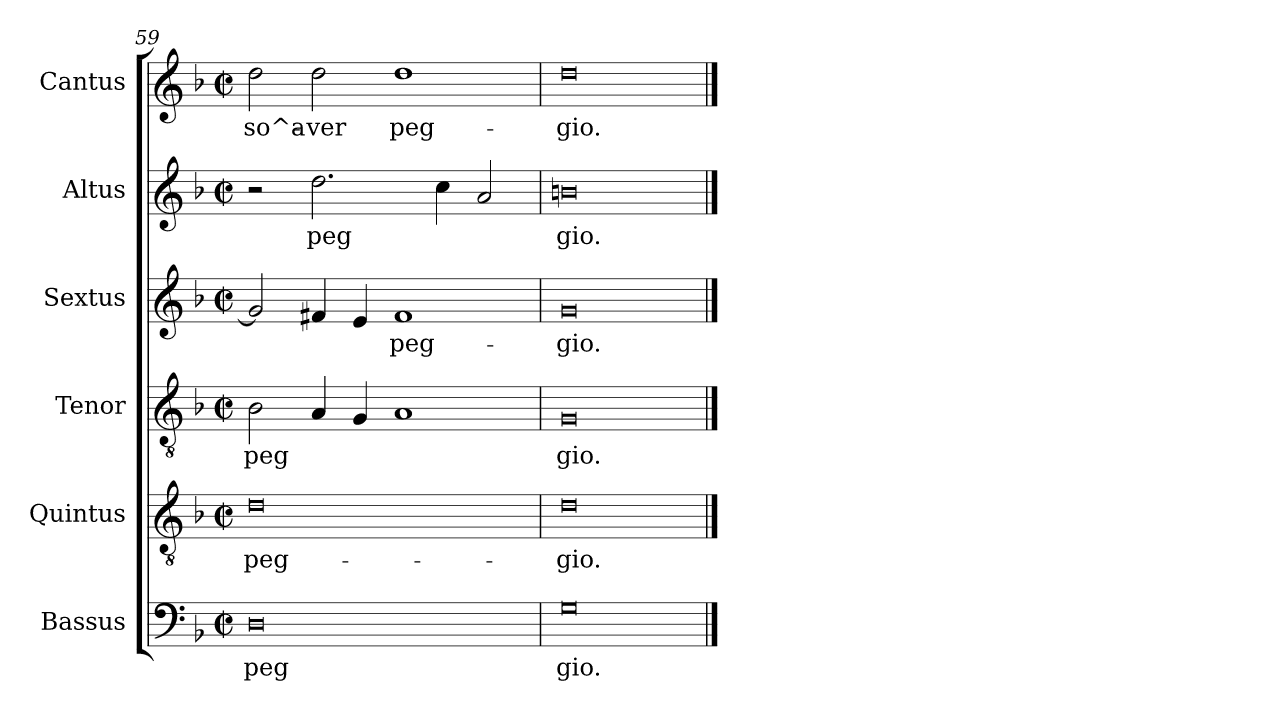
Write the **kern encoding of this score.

**kern	**text	**kern	**text	**kern	**text	**kern	**text	**kern	**text	**kern	**text
*part6	*part6	*part5	*part5	*part4	*part4	*part3	*part3	*part2	*part2	*part1	*part1
*staff6	*staff6	*staff5	*staff5	*staff4	*staff4	*staff3	*staff3	*staff2	*staff2	*staff1	*staff1
*I"Bassus	*	*I"Quintus	*	*I"Tenor	*	*I"Sextus	*	*I"Altus	*	*I"Cantus	*
*clefF4	*	*clefGv2	*	*clefGv2	*	*clefG2	*	*clefG2	*	*clefG2	*
*k[b-]	*	*k[b-]	*	*k[b-]	*	*k[b-]	*	*k[b-]	*	*k[b-]	*
*F:	*	*F:	*	*F:	*	*F:	*	*F:	*	*F:	*
*M2/2	*	*M2/2	*	*M2/2	*	*M2/2	*	*M2/2	*	*M2/2	*
*met(c|)	*	*met(c|)	*	*met(c|)	*	*met(c|)	*	*met(c|)	*	*met(c|)	*
=59	=59	=59	=59	=59	=59	=59	=59	=59	=59	=59	=59
!	!LO:LY:b:cj	!	!LO:LY:b:cj	!	!LO:LY:b:cj	!	!LO:LY:b:cj	!	!	!	!LO:LY:b:cj
0D	peg	0d	peg-	2B-\	peg-	2g/]	.	2r	.	2dd\	-so^a-
!	!	!	!	!	!LO:LY:b:cj	!	!LO:LY:b:cj	!	!LO:LY:b:cj	!	!LO:LY:b:cj
.	.	.	.	4A/	--	4f#X/	.	2.dd\	peg-	2dd\	-ver
!	!	!	!	!	!LO:LY:b:cj	!	!LO:LY:b:cj	!	!	!	!
.	.	.	.	4G/	--	4e/	.	.	.	.	.
!	!	!	!	!	!LO:LY:b:cj	!	!LO:LY:b:cj	!	!	!	!LO:LY:b:cj
.	.	.	.	1A	--	1f#	peg-	.	.	1dd	peg-
!	!	!	!	!	!	!	!	!	!LO:LY:b:cj	!	!
.	.	.	.	.	.	.	.	4cc\	--	.	.
!	!	!	!	!	!	!	!	!	!LO:LY:b:cj	!	!
.	.	.	.	.	.	.	.	2a/	--	.	.
=60	=60	=60	=60	=60	=60	=60	=60	=60	=60	=60	=60
!	!LO:LY:b:cj	!	!LO:LY:b:cj	!	!LO:LY:b:cj	!	!LO:LY:b:cj	!	!LO:LY:b:cj	!	!LO:LY:b:cj
0G	gio.	0d	-gio.	0G	-gio.	0g	-gio.	0bn	-gio.	0dd	-gio.
==	==	==	==	==	==	==	==	==	==	==	==
*-	*-	*-	*-	*-	*-	*-	*-	*-	*-	*-	*-
